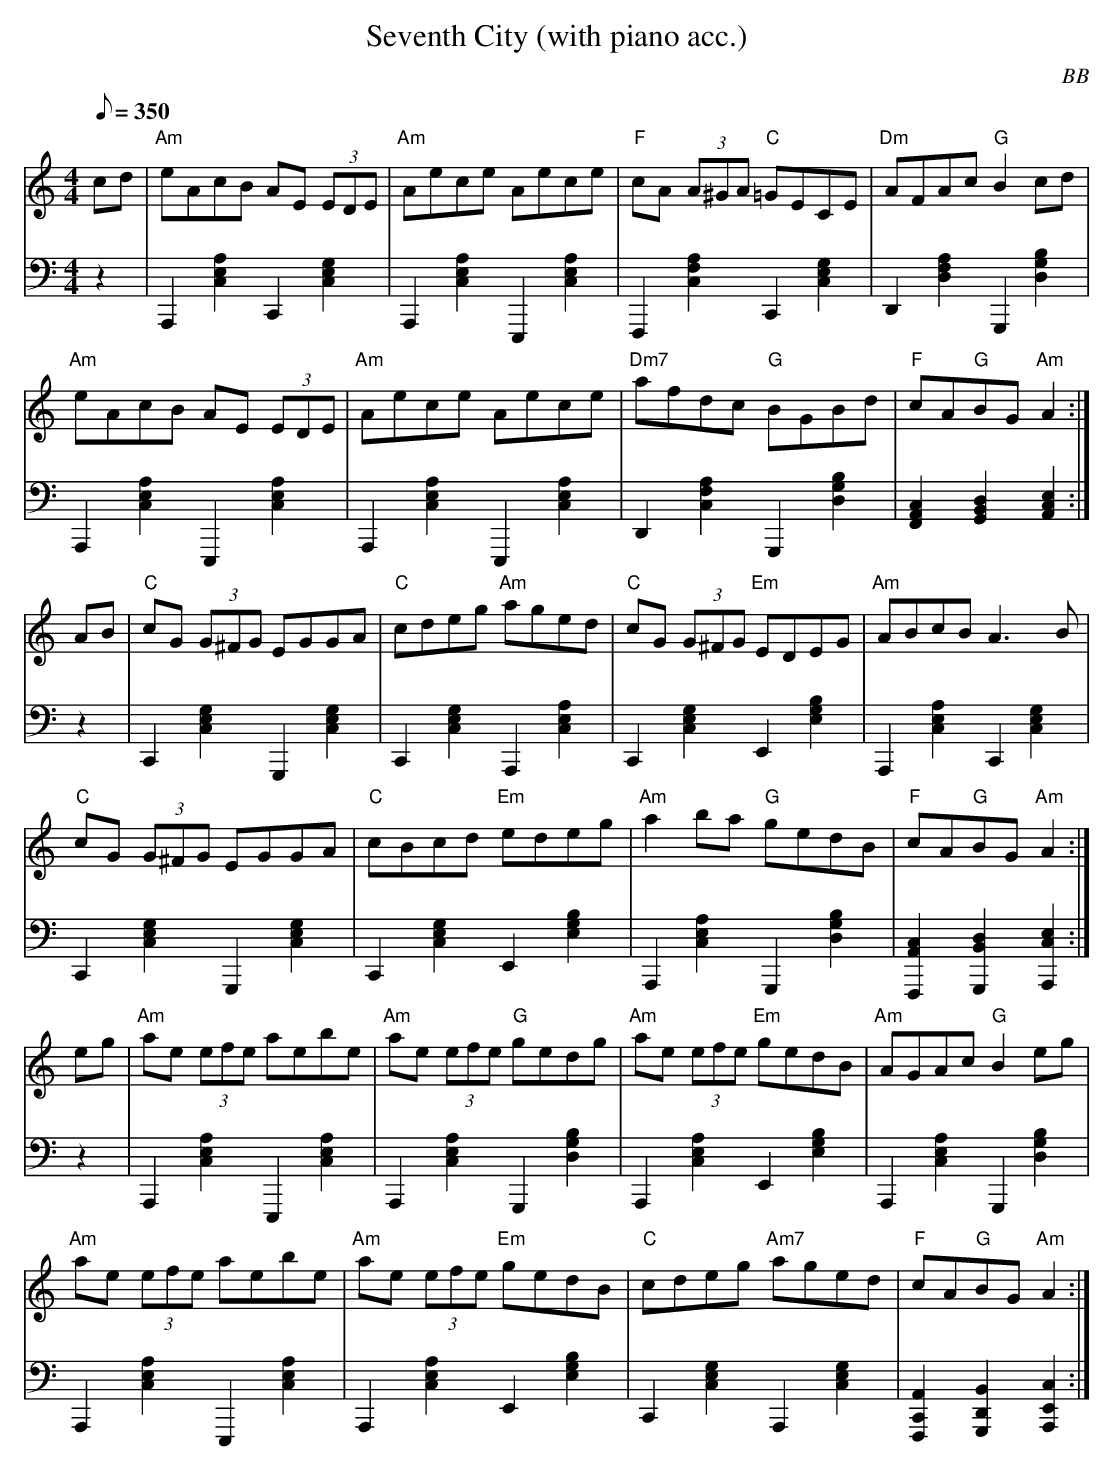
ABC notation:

X:1
T: Seventh City (with piano acc.)
C: BB
Q: 1/8=350
M: 4/4
L: 1/8
V: 1 program 1 21 %acc
V: 2 volume=70 clef=bass m=D program 1 01
K: Am
[V:1] cd|"Am"eAcB AE (3EDE|"Am"Aece Aece|"F"cA (3A^GA "C"=GECE|"Dm"AFAc "G"B2 cd|
[V:2] z2|A,,2[A2C2E2] C,2[E2G2C2]|A,,2[A2C2E2]E,,2[E2C2A2]|F,,2[A2C2F2]C,2[E2G2C2]|\
D,2[A2D2F2]G,,2[G2B2D2]|
[V:1] "Am"eAcB AE (3EDE|"Am"Aece Aece|"Dm7"afdc "G"BGBd|"F"cA"G"BG "Am"A2 :|
[V:2] A,,2[A2C2E2]E,,2[E2C2A2]|A,,2[A2C2E2]E,,2[E2C2A2]|\
D,2[A2C2F2]G,,2[G2B2D2]|[F,2A,2C2][G,2B,2D2][A,2C2E2]:|
[V:1] AB|"C"cG (3G^FG EGGA|"C"cdeg "Am"aged|"C"cG (3G^FG "Em"EDEG|"Am"ABcB A3 B|
[V:2] z2|C,2[E2G2C2]G,,2[E2C2G2]| C,2[E2G2C2]A,,2[A2C2E2]| C,2[E2G2C2]E,2[E2B2G2]|\
A,,2[A2C2E2] C,2[E2G2C2]|
[V:1] "C"cG (3G^FG EGGA|"C"cBcd "Em"edeg|"Am"a2 ba "G"gedB|"F"cA"G"BG "Am"A2 :|
[V:2] C,2[E2G2C2]G,,2[E2C2G2]| C,2[E2G2C2] E,2[E2B2G2]|\
A,,2[A2C2E2]G,,2[G2B2D2]|[F,,2A,2C2][G,,2B,2D2][A,,2C2E2]:|
[V:1] eg|"Am"ae (3efe aebe|"Am"ae (3efe "G"gedg|"Am"ae (3efe "Em"gedB|"Am"AGAc "G"B2 eg|
[V:2] z2|A,,2[A2C2E2]E,,2[E2C2A2]|A,,2[A2C2E2]G,,2[G2B2D2]|A,,2[A2C2E2]E,2[E2B2G2]|\
A,,2[A2C2E2]G,,2[G2B2D2]|
[V:1] "Am"ae (3efe aebe|"Am"ae (3efe "Em"gedB|"C"cdeg "Am7"aged|"F"cA"G"BG "Am"A2 :|
[V:2] A,,2[A2C2E2]E,,2[E2C2A2]|A,,2[A2C2E2]E,2[E2B2G2]|\
C,2[E2G2C2]A,,2[G2C2E2]|[F,,2A,2C,2][G,,2B,2D,2][A,,2C2E,2] :|
